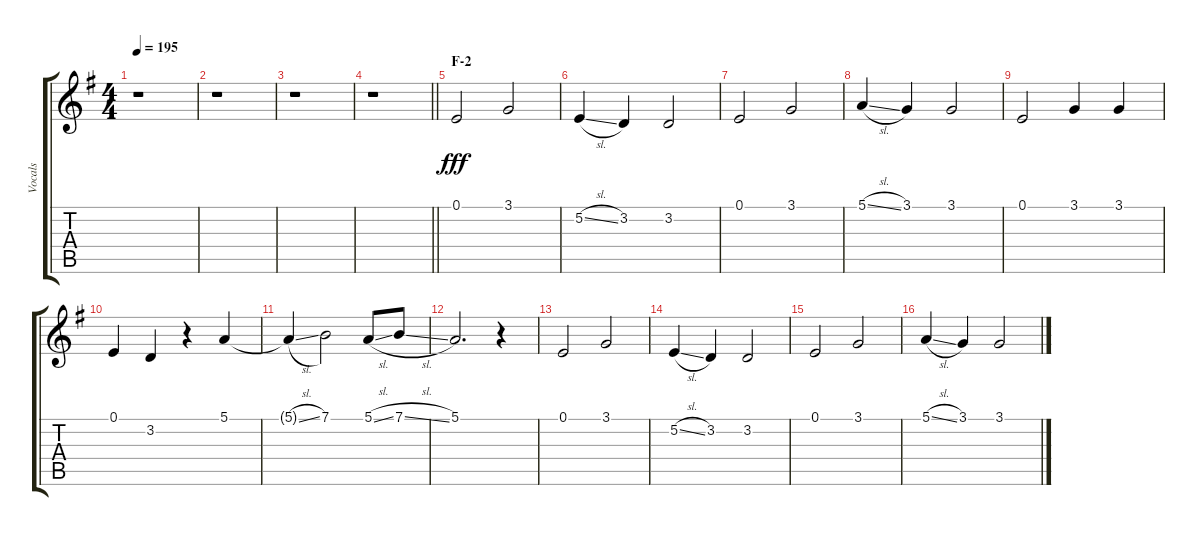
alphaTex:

\track ("Vocals" "Vocals") {instrument voiceoohs}
\staff {score tabs}
\tuning (E4 B3 G3 D3 A2 E2) {hide}
\ts (4 4)
\tempo 195
\clef g2
\ks g
r.1{dy fff} |
r.1 |
r.1 |
\barLineRight lightlight
r.1 |
\section ("" "F-2")
0.1.2 3.1.2 |
5.2{sl}.4 3.2.4 3.2.2 |
0.1.2 3.1.2 |
5.1{sl}.4 3.1.4 3.1.2 |
0.1.2 3.1.4 3.1.4 |
0.1.4 3.2.4 r.4 5.1.4 |
5.1{sl t}.4 7.1.2 5.1{sl}.8 7.1{sl}.8 |
5.1.2{d} r.4 |
0.1.2 3.1.2 |
5.2{sl}.4 3.2.4 3.2.2 |
0.1.2 3.1.2 |
5.1{sl}.4 3.1.4 3.1.2
